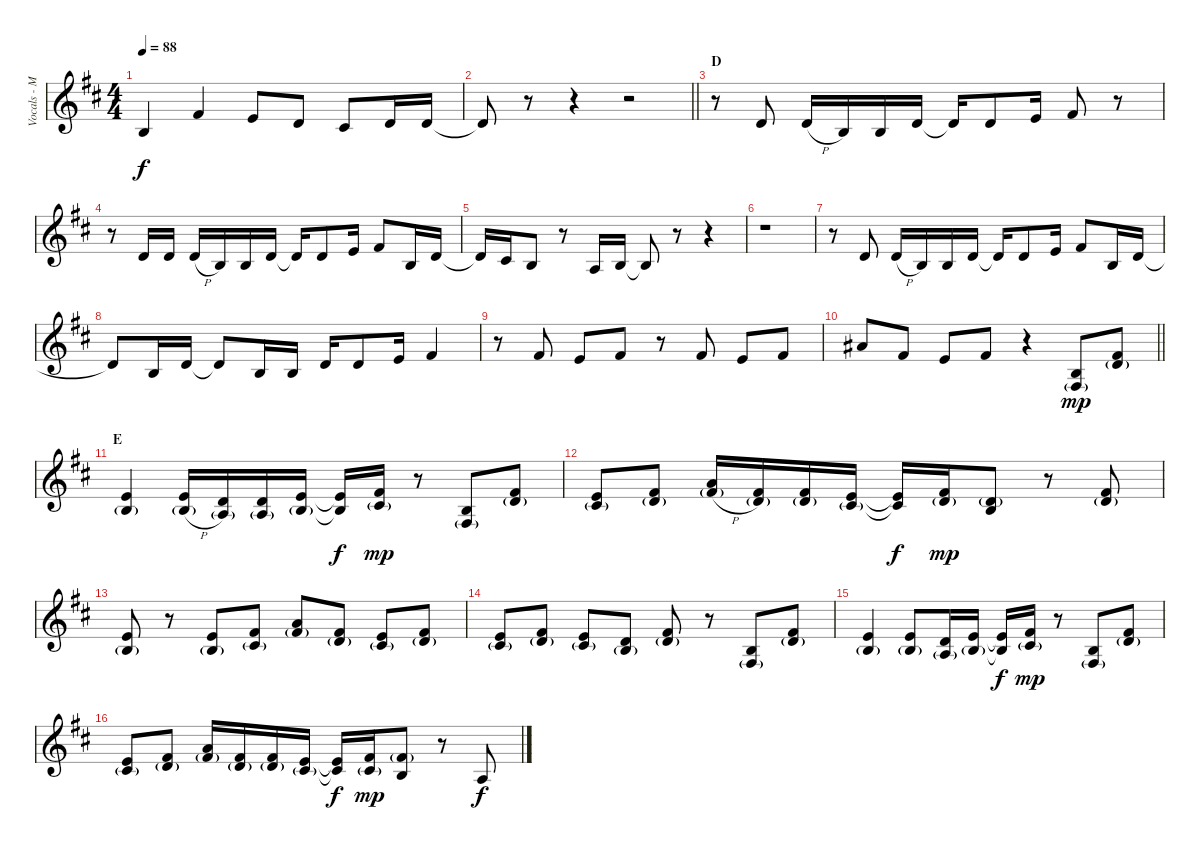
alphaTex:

\track ("Vocals - Mao" "Vocals - M") {instrument lead6voice}
\staff {score}
\tuning (E4 B3 G3 D3 A2 E2) {hide}
\ts (4 4)
\tempo 88
\clef g2
\ks d
0.2.4{dy f} 2.1.4 0.1.8 3.2.8 2.2.8 3.2.16 3.2.16 |
\barLineRight lightlight
3.2{t}.8 r.8 r.4 r.2 |
\section ("" "D")
r.8 3.2.8 3.2{h}.16 0.2.16 0.2.16 3.2.16 3.2{t}.16 3.2.8 0.1.16 2.1.8 r.8 |
r.8 3.2.16 3.2.16 3.2{h}.16 0.2.16 0.2.16 3.2.16 3.2{t}.16 3.2.8 0.1.16 2.1.8 0.2.16 3.2.16 |
3.2{t}.16 2.2.16 0.2.8 r.8 2.3.16 0.2.16 0.2{t}.8 r.8 r.4 |
r.1 |
r.8 3.2.8 3.2{h}.16 0.2.16 0.2.16 3.2.16 3.2{t}.16 3.2.8 0.1.16 2.1.8 0.2.16 3.2.16 |
3.2{t}.8 0.2.16 3.2.16 3.2{t}.8 0.2.16 0.2.16 3.2.16 3.2.8 0.1.16 2.1.4 |
r.8 2.1.8 0.1.8 2.1.8 r.8 2.1.8 0.1.8 2.1.8 |
\barLineRight lightlight
6.1.8 2.1.8 0.1.8 2.1.8 r.4 (0.2 4.4{g}).8{dy mp} (2.1 3.2{g}).8 |
\section ("" "E")
(0.1 0.2{g}).4 (5.2{h} 4.3{h g}).16 (3.2 2.3{g}).16 (3.2 2.3{g}).16 (0.1 0.2{g}).16 (0.1{t} 0.2{t}).16{dy f} (2.1 2.2{g}).16{dy mp} r.8 (0.2 4.4{g}).8 (2.1 3.2{g}).8 |
(0.1 2.2{g}).8 (2.1 3.2{g}).8 (5.1{h} 7.2{h g}).16 (2.1 3.2{g}).16 (2.1 3.2{g}).16 (0.1 2.2{g}).16 (0.1{t} 2.2{t}).16{dy f} (2.1 3.2{g}).16{dy mp} (3.2{g} 4.3).8 r.8 (2.1 3.2{g}).8 |
(0.1 0.2{g}).8 r.8 (0.1 0.2{g}).8 (2.1 2.2{g}).8 (5.1 7.2{g}).8 (2.1 3.2{g}).8 (0.1 2.2{g}).8 (2.1 3.2{g}).8 |
(0.1 2.2{g}).8 (2.1 3.2{g}).8 (0.1 2.2{g}).8 (3.2 4.3{g}).8 (2.1 3.2{g}).8 r.8 (0.2 4.4{g}).8 (2.1 3.2{g}).8 |
(0.1 0.2{g}).4 (0.1 0.2{g}).8 (3.2 2.3{g}).16 (0.1 0.2{g}).16 (0.1{t} 0.2{t}).16{dy f} (2.1 2.2{g}).16{dy mp} r.8 (0.2 4.4{g}).8 (2.1 3.2{g}).8 |
(0.1 2.2{g}).8 (2.1 3.2{g}).8 (5.1 7.2{g}).16 (2.1 3.2{g}).16 (2.1 3.2{g}).16 (0.1 2.2{g}).16 (0.1{t} 2.2{t}).16{dy f} (2.1 2.2{g}).16{dy mp} (2.1{g} 0.2).8 r.8 2.3.8{dy f}
